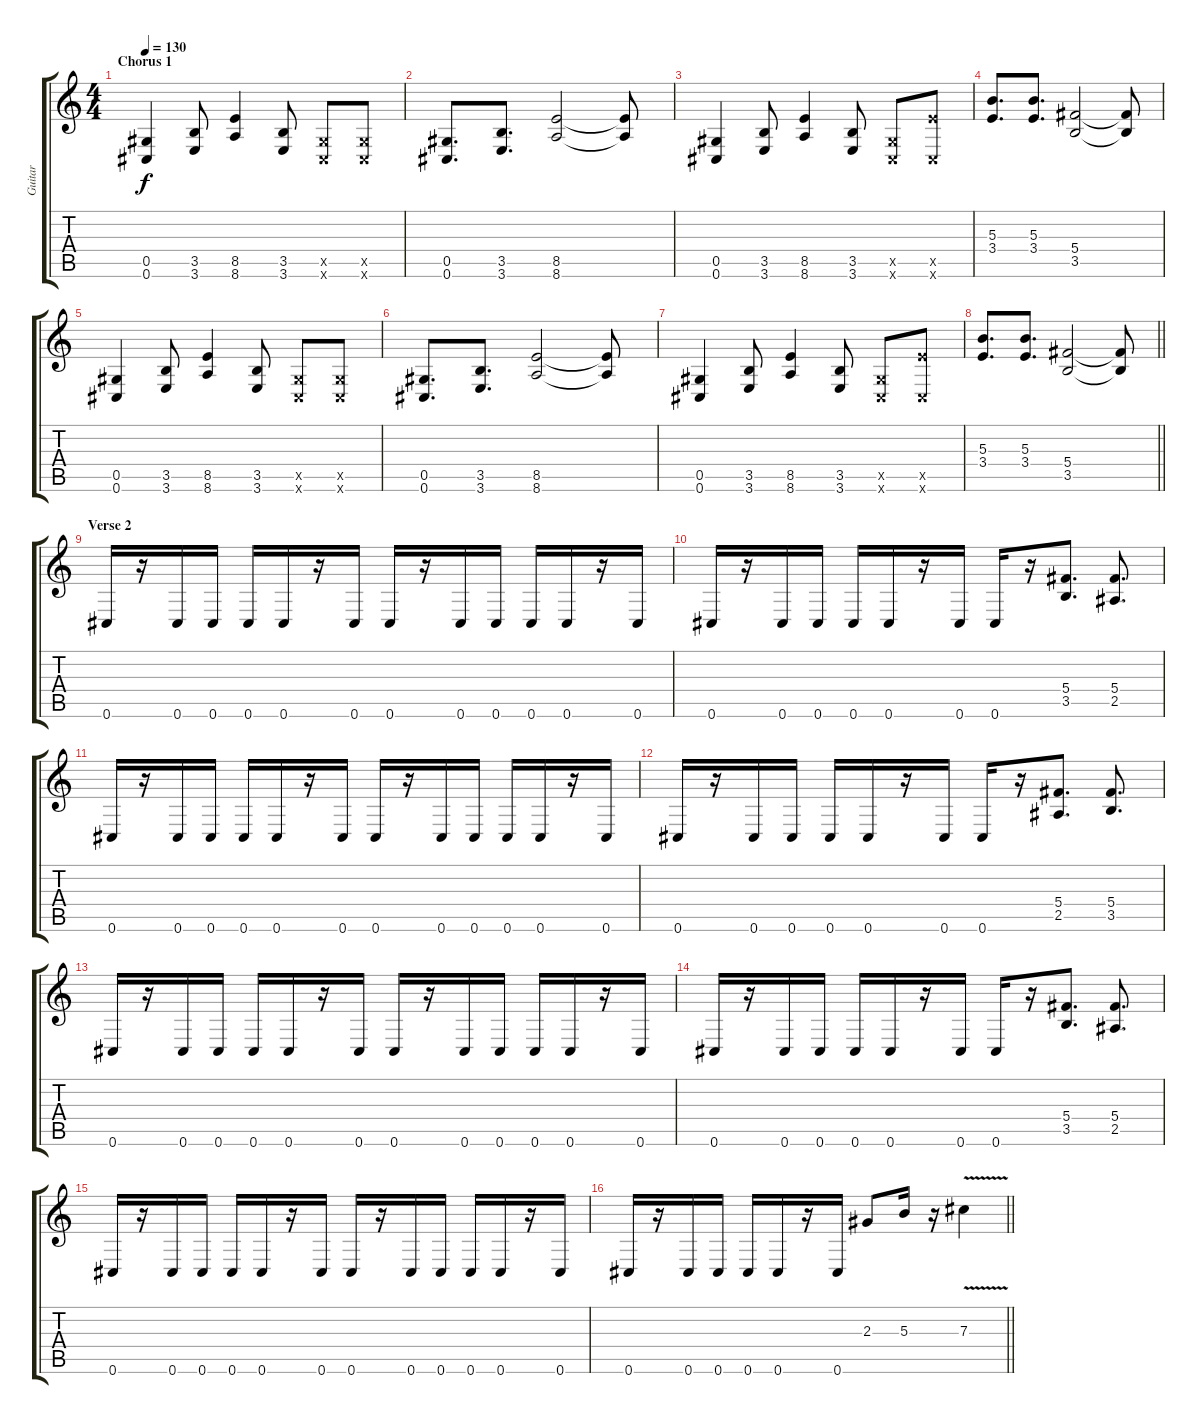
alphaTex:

\track ("Guitar" "Guitar") {instrument distortionguitar}
\staff {score tabs}
\tuning (Eb4 Bb3 Gb3 Db3 Ab2 Db2) {hide}
\ts (4 4)
\section ("" "Chorus 1")
\tempo 130
\clef g2
\ks c
(0.5 0.6).4{dy f} (3.5 3.6).8 (8.5 8.6).4 (3.5 3.6).8 (0.5{x} 0.6{x}).8 (0.5{x} 0.6{x}).8 |
(0.5 0.6).8{d} (3.5 3.6).8{d} (8.5 8.6).2 (8.5{t} 8.6{t}).8 |
(0.5 0.6).4 (3.5 3.6).8 (8.5 8.6).4 (3.5 3.6).8 (0.5{x} 0.6{x}).8 (8.5{x} 0.6{x}).8 |
(5.3 3.4).8{d} (5.3 3.4).8{d} (5.4 3.5).2 (5.4{t} 3.5{t}).8 |
(0.5 0.6).4 (3.5 3.6).8 (8.5 8.6).4 (3.5 3.6).8 (0.5{x} 0.6{x}).8 (0.5{x} 0.6{x}).8 |
(0.5 0.6).8{d} (3.5 3.6).8{d} (8.5 8.6).2 (8.5{t} 8.6{t}).8 |
(0.5 0.6).4 (3.5 3.6).8 (8.5 8.6).4 (3.5 3.6).8 (0.5{x} 0.6{x}).8 (8.5{x} 0.6{x}).8 |
\barLineRight lightlight
(5.3 3.4).8{d} (5.3 3.4).8{d} (5.4 3.5).2 (5.4{t} 3.5{t}).8 |
\section ("" "Verse 2")
0.6.16 r.16 0.6.16 0.6.16 0.6.16 0.6.16 r.16 0.6.16 0.6.16 r.16 0.6.16 0.6.16 0.6.16 0.6.16 r.16 0.6.16 |
0.6.16 r.16 0.6.16 0.6.16 0.6.16 0.6.16 r.16 0.6.16 0.6.16 r.16 (5.4 3.5).8{d} (5.4 2.5).8{d} |
0.6.16 r.16 0.6.16 0.6.16 0.6.16 0.6.16 r.16 0.6.16 0.6.16 r.16 0.6.16 0.6.16 0.6.16 0.6.16 r.16 0.6.16 |
0.6.16 r.16 0.6.16 0.6.16 0.6.16 0.6.16 r.16 0.6.16 0.6.16 r.16 (5.4 2.5).8{d} (5.4 3.5).8{d} |
0.6.16 r.16 0.6.16 0.6.16 0.6.16 0.6.16 r.16 0.6.16 0.6.16 r.16 0.6.16 0.6.16 0.6.16 0.6.16 r.16 0.6.16 |
0.6.16 r.16 0.6.16 0.6.16 0.6.16 0.6.16 r.16 0.6.16 0.6.16 r.16 (5.4 3.5).8{d} (5.4 2.5).8{d} |
0.6.16 r.16 0.6.16 0.6.16 0.6.16 0.6.16 r.16 0.6.16 0.6.16 r.16 0.6.16 0.6.16 0.6.16 0.6.16 r.16 0.6.16 |
\barLineRight lightlight
0.6.16 r.16 0.6.16 0.6.16 0.6.16 0.6.16 r.16 0.6.16 2.3.8 5.3.16 r.16 7.3{v}.4
